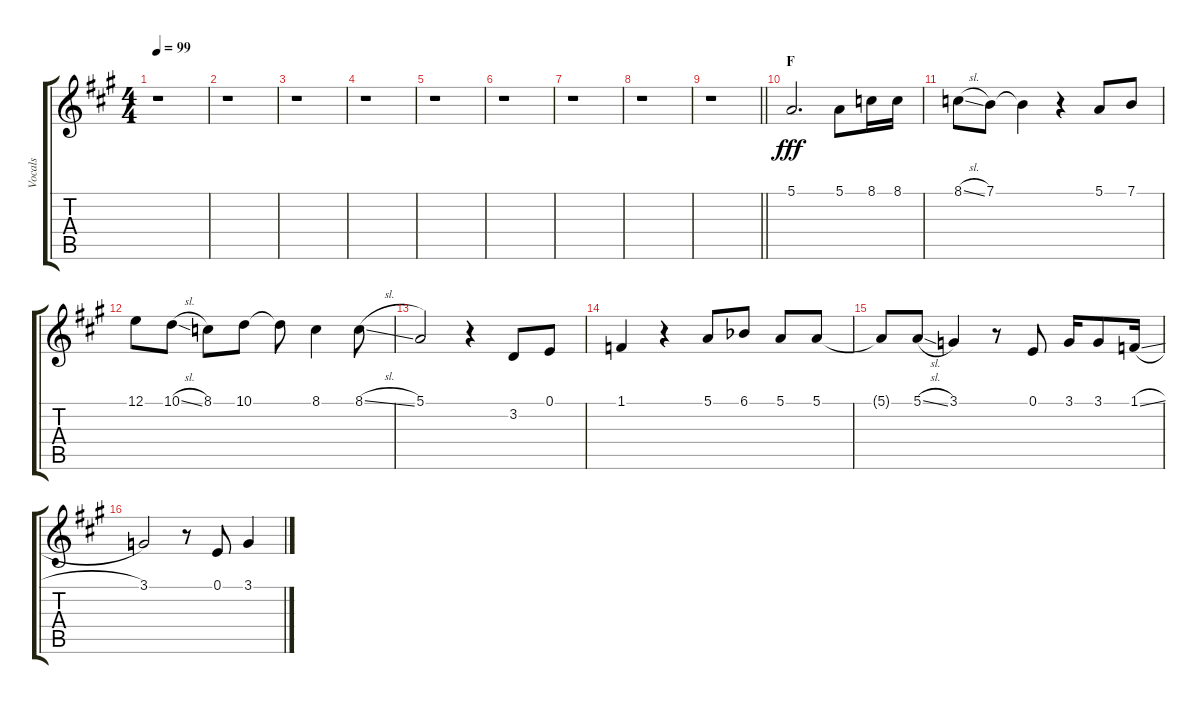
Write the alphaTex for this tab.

\track ("Vocals" "Vocals") {instrument voiceoohs}
\staff {score tabs}
\tuning (E4 B3 G3 D3 A2 E2) {hide}
\ts (4 4)
\tempo 99
\clef g2
\ks a
r.1{dy fff} |
r.1 |
r.1 |
r.1 |
r.1 |
r.1 |
r.1 |
r.1 |
\barLineRight lightlight
r.1 |
\section ("" "F")
5.1.2{d} 5.1.8 8.1.16 8.1.16 |
8.1{sl}.8 7.1.8 7.1{t}.4 r.4 5.1.8 7.1.8 |
12.1.8 10.1{sl}.8 8.1.8 10.1.8 10.1{t}.8 8.1.4 8.1{sl}.8 |
5.1.2 r.4 3.2.8 0.1.8 |
1.1.4 r.4 5.1.8 6.1{acc b}.8 5.1.8 5.1.8 |
5.1{t}.8 5.1{sl}.8 3.1.4 r.8 0.1.8 3.1.16 3.1.8 1.1{sl}.16 |
3.1.2 r.8 0.1.8 3.1.4
